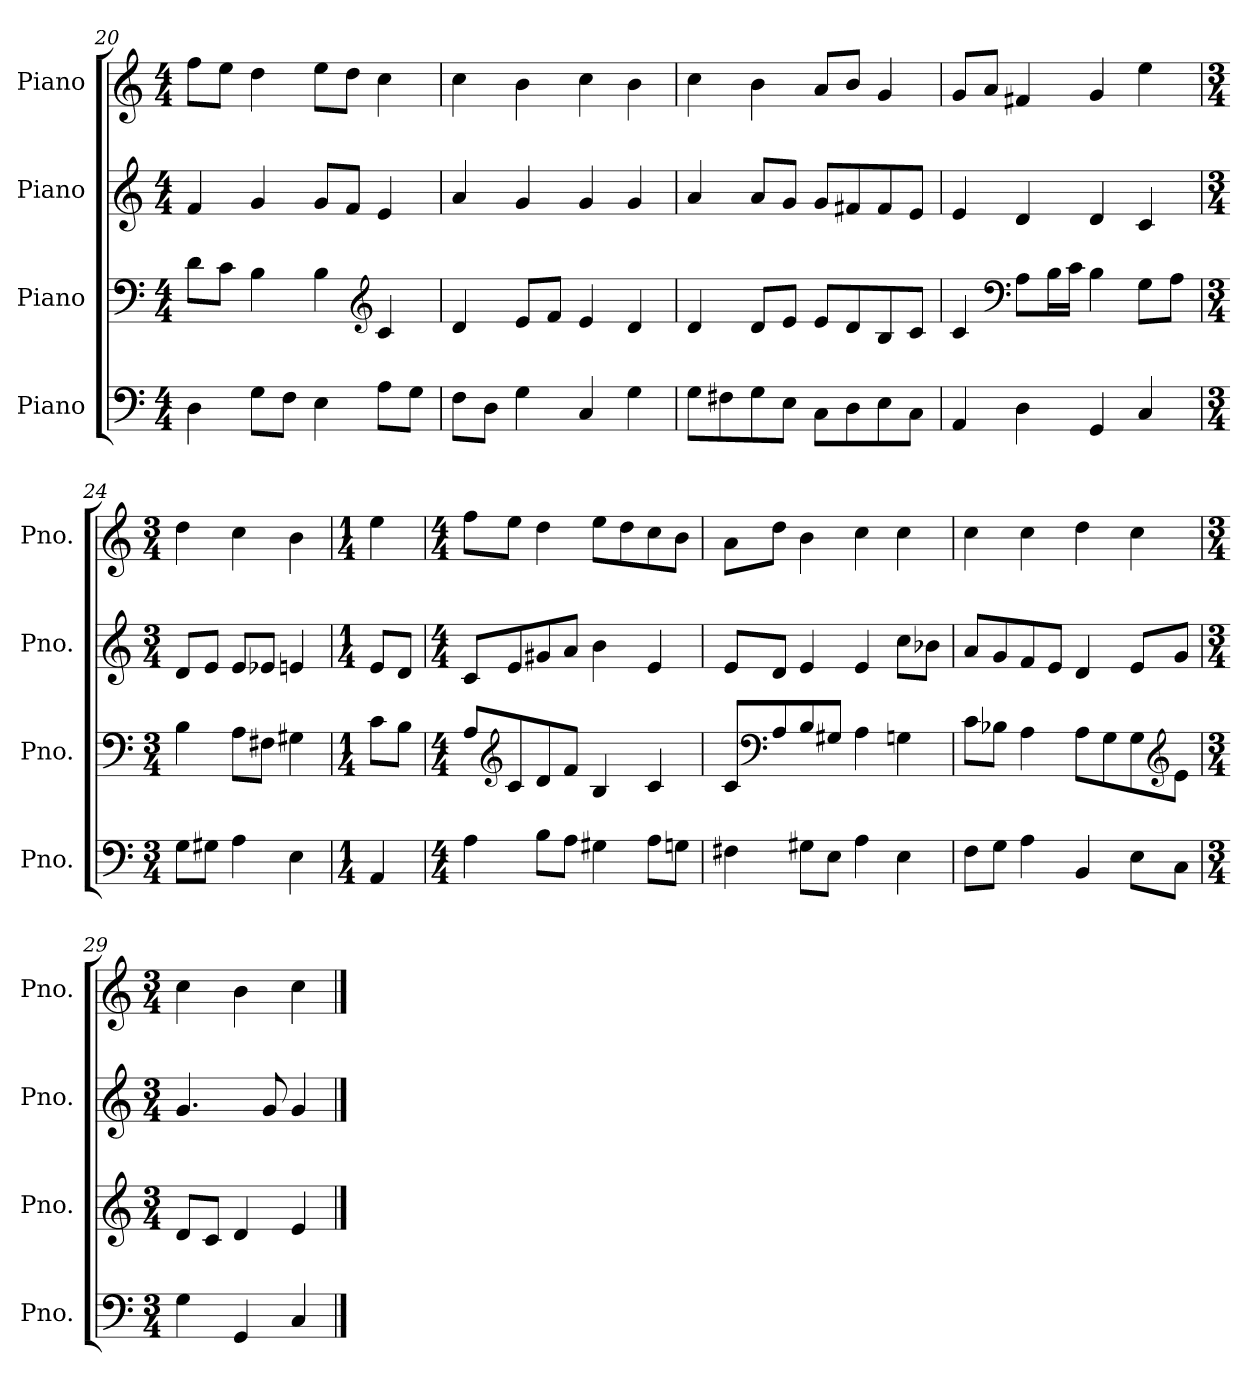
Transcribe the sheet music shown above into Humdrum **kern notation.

**kern	**kern	**kern	**kern
*part4	*part3	*part2	*part1
*staff4	*staff3	*staff2	*staff1
*I"Piano	*I"Piano	*I"Piano	*I"Piano
*I'Pno.	*I'Pno.	*I'Pno.	*I'Pno.
!!LO:LB:g=z
*clefF4	*clefF4	*clefG2	*clefG2
*k[]	*k[]	*k[]	*k[]
*M4/4	*M4/4	*M4/4	*M4/4
=20	=20	=20	=20
4D\	8d\L	4f/	8ff\L
.	8c\J	.	8ee\J
8G\L	4B\	4g/	4dd\
8F\J	.	.	.
4E\	4B\	8g/L	8ee\L
.	.	8f/J	8dd\J
*	*clefG2	*	*
8A\L	4c/	4e/	4cc\
8G\J	.	.	.
=21	=21	=21	=21
8F\L	4d/	4a/	4cc\
8D\J	.	.	.
4G\	8e/L	4g/	4b\
.	8f/J	.	.
4C/	4e/	4g/	4cc\
4G\	4d/	4g/	4b\
=22	=22	=22	=22
8G\L	4d/	4a/	4cc\
8F#X\	.	.	.
8G\	8d/L	8a/L	4b\
8E\J	8e/J	8g/J	.
8C\L	8e/L	8g/L	8a/L
8D\	8d/	8f#X/	8b/J
8E\	8B/	8f#/	4g/
8C\J	8c/J	8e/J	.
=23	=23	=23	=23
4AA/	4c/	4e/	8g/L
.	.	.	8a/J
*	*clefF4	*	*
4D\	8A\L	4d/	4f#X/
.	16B\L	.	.
.	16c\JJ	.	.
4GG/	4B\	4d/	4g/
4C/	8G\L	4c/	4ee\
.	8A\J	.	.
!!LO:LB:g=z
=24	=24	=24	=24
*M3/4	*M3/4	*M3/4	*M3/4
8G\L	4B\	8d/L	4dd\
8G#X\J	.	8e/J	.
4A\	8A\L	8e/L	4cc\
.	8F#X\J	8e-X/J	.
4E\	4G#X\	4en/	4b\
=25	=25	=25	=25
*M1/4	*M1/4	*M1/4	*M1/4
4AA/	8c\L	8e/L	4ee\
.	8B\J	8d/J	.
=26	=26	=26	=26
*M4/4	*M4/4	*M4/4	*M4/4
4A\	8A/L	8c/L	8ff\L
*	*clefG2	*	*
.	8c/	8e/	8ee\J
8B\L	8d/	8g#X/	4dd\
8A\J	8f/J	8a/J	.
4G#X\	4B/	4b\	8ee\L
.	.	.	8dd\
8A\L	4c/	4e/	8cc\
8Gn\J	.	.	8b\J
=27	=27	=27	=27
4F#X\	8c/L	8e/L	8a\L
*	*clefF4	*	*
.	8A/	8d/J	8dd\J
8G#X\L	8B/	4e/	4b\
8E\J	8G#X/J	.	.
4A\	4A\	4e/	4cc\
4E\	4Gn\	8cc\L	4cc\
.	.	8b-X\J	.
!!LO:PB:g=z
=28	=28	=28	=28
8F\L	8c\L	8a/L	4cc\
8G\J	8B-X\J	8g/	.
4A\	4A\	8f/	4cc\
.	.	8e/J	.
4BB/	8A\L	4d/	4dd\
.	8G\	.	.
8E\L	8G\	8e/L	4cc\
*	*clefG2	*	*
8C\J	8e\J	8g/J	.
=29	=29	=29	=29
*M3/4	*M3/4	*M3/4	*M3/4
4G\	8d/L	4.g/	4cc\
.	8c/J	.	.
4GG/	4d/	.	4b\
.	.	8g/	.
4C/	4e/	4g/	4cc\
==	==	==	==
*-	*-	*-	*-
